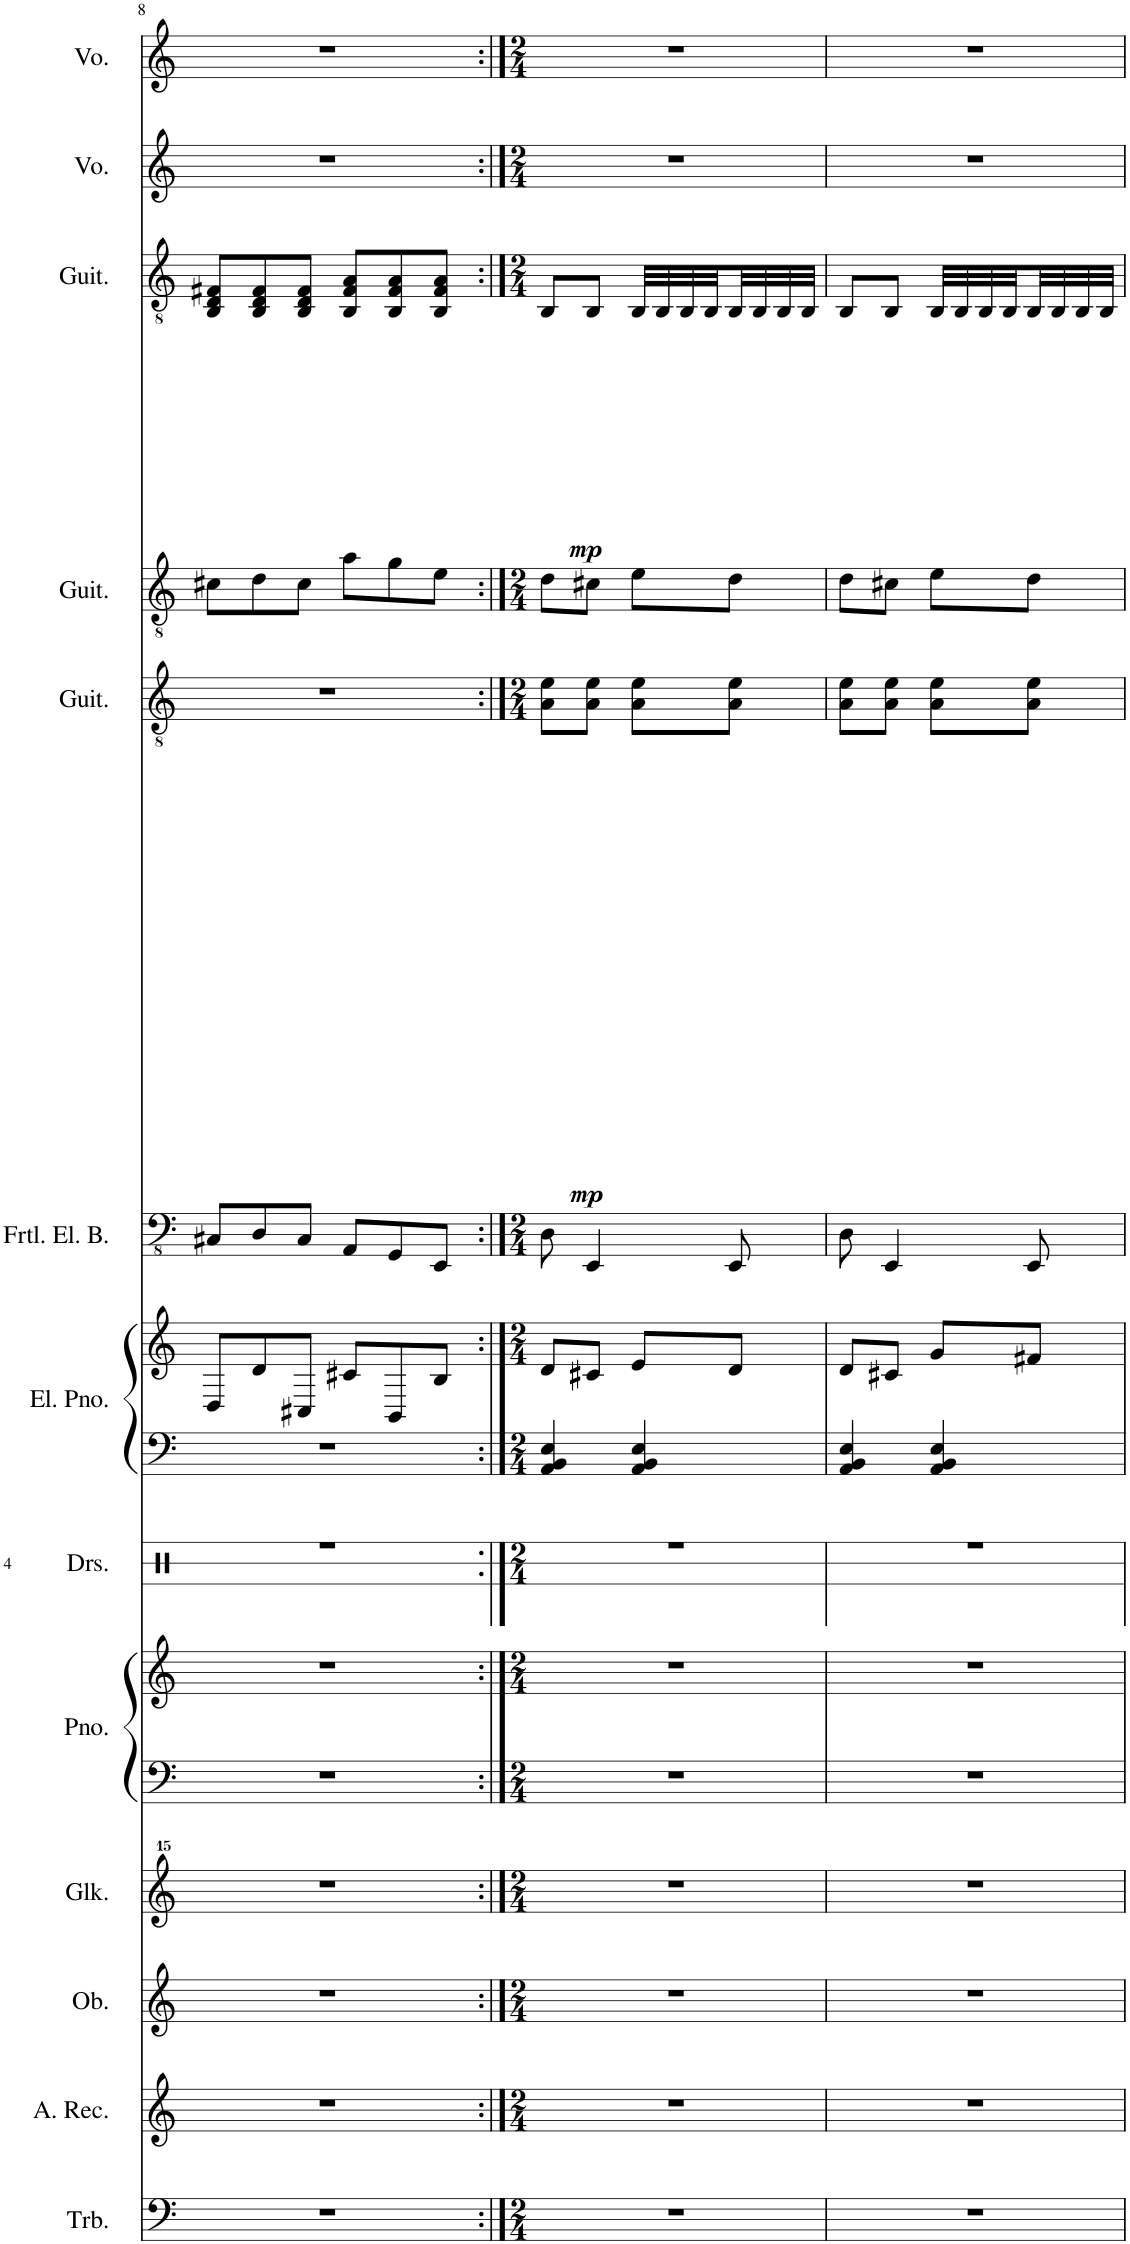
**kern	**kern	**kern	**kern	**kern	**kern	**kern	**kern	**kern	**kern	**kern	**dynam	**kern	**kern	**dynam	**kern	**kern
*part13	*part12	*part11	*part10	*part9	*part9	*part8	*part7	*part7	*part6	*part5	*part5	*part4	*part3	*part3	*part2	*part1
*staff15	*staff14	*staff13	*staff12	*staff11	*staff10	*staff9	*staff8	*staff7	*staff6	*staff5	*staff5	*staff4	*staff3	*staff3	*staff2	*staff1
*I"Trombone	*I"Alto Recorder	*I"Oboe	*I"Glockenspiel	*I"Piano	*	*I"Drumset	*I"Electric Piano	*	*I"Fretless Electric Bass	*I"Guitar	*	*I"Guitar	*I"Guitar	*	*I"Voice	*I"Voice
*I'Trb.	*I'A. Rec.	*I'Ob.	*I'Glk.	*I'Pno.	*	*I'Drs.	*I'El. Pno.	*	*I'Frtl. El. B.	*I'Guit.	*	*I'Guit.	*I'Guit.	*	*I'Vo.	*I'Vo.
!!LO:PB:g=z
*clefF4	*clefG2	*clefG2	*clefG^^2	*clefF4	*clefG2	*clefX	*clefF4	*clefG2	*clefFv4	*clefGv2	*	*clefGv2	*clefGv2	*	*clefG2	*clefG2
*k[]	*k[]	*k[]	*k[]	*k[]	*k[]	*k[]	*k[]	*k[]	*k[]	*k[]	*	*k[]	*k[]	*	*k[]	*k[]
*M6/8	*M6/8	*M6/8	*M6/8	*M6/8	*M6/8	*M6/8	*M6/8	*M6/8	*M6/8	*M6/8	*	*M6/8	*M6/8	*	*M6/8	*M6/8
=8	=8	=8	=8	=8	=8	=8	=8	=8	=8	=8	=8	=8	=8	=8	=8	=8
2.r	2.r	2.r	2.r	2.r	2.r	2.r	2.r	8D/L	8CC#X/L	2.r	.	8c#X\L	8BB/ 8D/ 8F#X/L	.	2.r	2.r
.	.	.	.	.	.	.	.	8d/	8DD/	.	.	8d\	8BB/ 8D/ 8F#/	.	.	.
.	.	.	.	.	.	.	.	8C#X/J	8CC#/J	.	.	8c#\J	8BB/ 8D/ 8F#/J	.	.	.
.	.	.	.	.	.	.	.	8c#X/L	8AAA/L	.	.	8a\L	8BB/ 8F#/ 8A/L	.	.	.
.	.	.	.	.	.	.	.	8BB/	8GGG/	.	.	8g\	8BB/ 8F#/ 8A/	.	.	.
.	.	.	.	.	.	.	.	8B/J	8EEE/J	.	.	8e\J	8BB/ 8F#/ 8A/J	.	.	.
=9:|!	=9:|!	=9:|!	=9:|!	=9:|!	=9:|!	=9:|!	=9:|!	=9:|!	=9:|!	=9:|!	=9:|!	=9:|!	=9:|!	=9:|!	=9:|!	=9:|!
*M2/4	*M2/4	*M2/4	*M2/4	*M2/4	*M2/4	*M2/4	*M2/4	*M2/4	*M2/4	*M2/4	*	*M2/4	*M2/4	*	*M2/4	*M2/4
!	!	!	!	!	!	!	!	!	!	!	!LO:DY:b	!	!	!LO:DY:b	!	!
2r	2r	2r	2r	2r	2r	2r	4AA/ 4BB/ 4E/	8d/L	8DD\	8A\ 8e\L	mp	8d\L	8BB/L	mp	2r	2r
.	.	.	.	.	.	.	.	8c#X/J	4EEE/	8A\ 8e\J	.	8c#X\J	8BB/J	.	.	.
.	.	.	.	.	.	.	4AA/ 4BB/ 4E/	8e/L	.	8A\ 8e\L	.	8e\L	32BB/LLL	.	.	.
.	.	.	.	.	.	.	.	.	.	.	.	.	32BB/	.	.	.
.	.	.	.	.	.	.	.	.	.	.	.	.	32BB/	.	.	.
.	.	.	.	.	.	.	.	.	.	.	.	.	32BB/	.	.	.
.	.	.	.	.	.	.	.	8d/J	8EEE/	8A\ 8e\J	.	8d\J	32BB/	.	.	.
.	.	.	.	.	.	.	.	.	.	.	.	.	32BB/	.	.	.
.	.	.	.	.	.	.	.	.	.	.	.	.	32BB/	.	.	.
.	.	.	.	.	.	.	.	.	.	.	.	.	32BB/JJJ	.	.	.
=10	=10	=10	=10	=10	=10	=10	=10	=10	=10	=10	=10	=10	=10	=10	=10	=10
2r	2r	2r	2r	2r	2r	2r	4AA/ 4BB/ 4E/	8d/L	8DD\	8A\ 8e\L	.	8d\L	8BB/L	.	2r	2r
.	.	.	.	.	.	.	.	8c#X/J	4EEE/	8A\ 8e\J	.	8c#X\J	8BB/J	.	.	.
.	.	.	.	.	.	.	4AA/ 4BB/ 4E/	8g/L	.	8A\ 8e\L	.	8e\L	32BB/LLL	.	.	.
.	.	.	.	.	.	.	.	.	.	.	.	.	32BB/	.	.	.
.	.	.	.	.	.	.	.	.	.	.	.	.	32BB/	.	.	.
.	.	.	.	.	.	.	.	.	.	.	.	.	32BB/	.	.	.
.	.	.	.	.	.	.	.	8f#X/J	8EEE/	8A\ 8e\J	.	8d\J	32BB/	.	.	.
.	.	.	.	.	.	.	.	.	.	.	.	.	32BB/	.	.	.
.	.	.	.	.	.	.	.	.	.	.	.	.	32BB/	.	.	.
.	.	.	.	.	.	.	.	.	.	.	.	.	32BB/JJJ	.	.	.
=	=	=	=	=	=	=	=	=	=	=	=	=	=	=	=	=
*-	*-	*-	*-	*-	*-	*-	*-	*-	*-	*-	*-	*-	*-	*-	*-	*-
